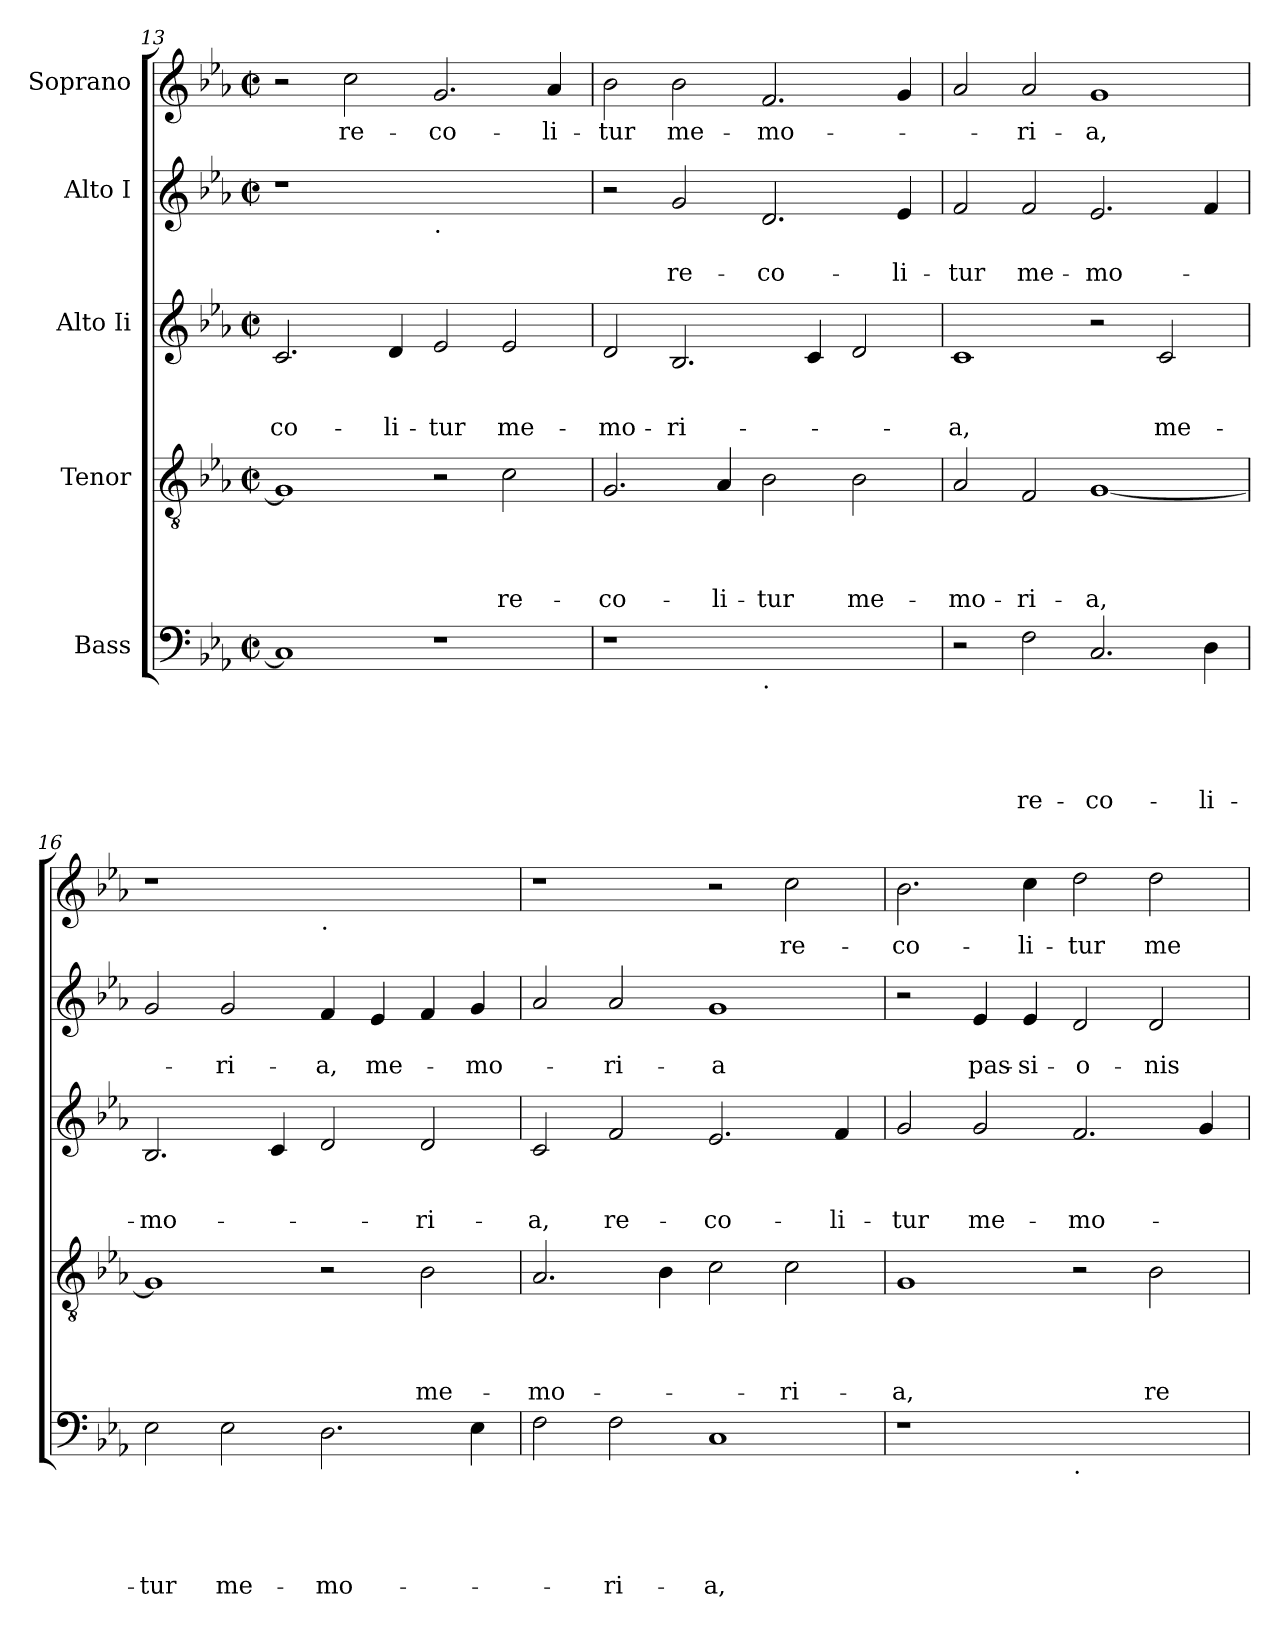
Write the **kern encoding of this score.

**kern	**text	**text	**text	**text	**text	**kern	**text	**text	**text	**text	**kern	**text	**text	**text	**kern	**text	**text	**kern	**text
*part5	*part5	*part5	*part5	*part5	*part5	*part4	*part4	*part4	*part4	*part4	*part3	*part3	*part3	*part3	*part2	*part2	*part2	*part1	*part1
*staff5	*staff5	*staff5	*staff5	*staff5	*staff5	*staff4	*staff4	*staff4	*staff4	*staff4	*staff3	*staff3	*staff3	*staff3	*staff2	*staff2	*staff2	*staff1	*staff1
*I"Bass	*	*	*	*	*	*I"Tenor	*	*	*	*	*I"Alto Ii	*	*	*	*I"Alto I	*	*	*I"Soprano	*
*clefF4	*	*	*	*	*	*clefGv2	*	*	*	*	*clefG2	*	*	*	*clefG2	*	*	*clefG2	*
*k[b-e-a-]	*	*	*	*	*	*k[b-e-a-]	*	*	*	*	*k[b-e-a-]	*	*	*	*k[b-e-a-]	*	*	*k[b-e-a-]	*
*E-:	*	*	*	*	*	*E-:	*	*	*	*	*E-:	*	*	*	*E-:	*	*	*E-:	*
*M2/2	*	*	*	*	*	*M2/2	*	*	*	*	*M2/2	*	*	*	*M2/2	*	*	*M2/2	*
*met(c|)	*	*	*	*	*	*met(c|)	*	*	*	*	*met(c|)	*	*	*	*met(c|)	*	*	*met(c|)	*
=13	=13	=13	=13	=13	=13	=13	=13	=13	=13	=13	=13	=13	=13	=13	=13	=13	=13	=13	=13
!	!	!	!	!	!	!	!	!	!	!	!	!	!	!LO:LY:b	!	!	!	!	!
1C]	.	.	.	.	.	1G]	.	.	.	.	2.c/	.	.	-co-	1r	.	.	2r	.
!	!	!	!	!	!	!	!	!	!	!	!	!	!	!	!	!	!	!	!LO:LY:b
.	.	.	.	.	.	.	.	.	.	.	.	.	.	.	.	.	.	2cc\	re-
!	!	!	!	!	!	!	!	!	!	!	!	!	!	!LO:LY:b	!	!	!	!	!
.	.	.	.	.	.	.	.	.	.	.	4d/	.	.	-li-	.	.	.	.	.
!	!	!	!	!	!	!	!	!	!	!	!	!	!	!	!LO:TX:b:t=.	!	!	!	!
!	!	!	!	!	!	!	!	!	!	!	!	!	!	!LO:LY:b	!	!	!	!	!LO:LY:b
1r	.	.	.	.	.	2r	.	.	.	.	2e-/	.	.	-tur	1ryy	.	.	2.g/	-co-
!	!	!	!	!	!	!	!	!	!	!LO:LY:b	!	!	!	!LO:LY:b	!	!	!	!	!
.	.	.	.	.	.	2c\	.	.	.	re-	2e-/	.	.	me-	.	.	.	.	.
!	!	!	!	!	!	!	!	!	!	!	!	!	!	!	!	!	!	!	!LO:LY:b
.	.	.	.	.	.	.	.	.	.	.	.	.	.	.	.	.	.	4a-/	-li-
=14	=14	=14	=14	=14	=14	=14	=14	=14	=14	=14	=14	=14	=14	=14	=14	=14	=14	=14	=14
!	!	!	!	!	!	!	!	!	!	!LO:LY:b	!	!	!	!LO:LY:b	!	!	!	!	!LO:LY:b
1r	.	.	.	.	.	2.G/	.	.	.	-co-	2d/	.	.	-mo-	2r	.	.	2b-\	-tur
!	!	!	!	!	!	!	!	!	!	!	!	!	!	!LO:LY:b	!	!	!LO:LY:b	!	!LO:LY:b
.	.	.	.	.	.	.	.	.	.	.	2.B-/	.	.	-ri-	2g/	.	re-	2b-\	me-
!	!	!	!	!	!	!	!	!	!	!LO:LY:b	!	!	!	!	!	!	!	!	!
.	.	.	.	.	.	4A-/	.	.	.	-li-	.	.	.	.	.	.	.	.	.
!LO:TX:b:t=.	!	!	!	!	!	!	!	!	!	!	!	!	!	!	!	!	!	!	!
!	!	!	!	!	!	!	!	!	!	!LO:LY:b	!	!	!	!	!	!	!LO:LY:b	!	!LO:LY:b
1ryy	.	.	.	.	.	2B-\	.	.	.	-tur	.	.	.	.	2.d/	.	-co-	2.f/	-mo-
.	.	.	.	.	.	.	.	.	.	.	4c/	.	.	.	.	.	.	.	.
!	!	!	!	!	!	!	!	!	!	!LO:LY:b	!	!	!	!	!	!	!	!	!
.	.	.	.	.	.	2B-\	.	.	.	me-	2d/	.	.	.	.	.	.	.	.
!	!	!	!	!	!	!	!	!	!	!	!	!	!	!	!	!	!LO:LY:b	!	!
.	.	.	.	.	.	.	.	.	.	.	.	.	.	.	4e-/	.	-li-	4g/	.
=15	=15	=15	=15	=15	=15	=15	=15	=15	=15	=15	=15	=15	=15	=15	=15	=15	=15	=15	=15
!	!	!	!	!	!	!	!	!	!	!LO:LY:b	!	!	!	!LO:LY:b	!	!	!LO:LY:b	!	!
2r	.	.	.	.	.	2A-/	.	.	.	-mo-	1c	.	.	-a,	2f/	.	-tur	2a-/	.
!	!	!	!	!	!LO:LY:b	!	!	!	!	!LO:LY:b	!	!	!	!	!	!	!LO:LY:b	!	!LO:LY:b
2F\	.	.	.	.	re-	2F/	.	.	.	-ri-	.	.	.	.	2f/	.	me-	2a-/	-ri-
!	!	!	!	!	!LO:LY:b	!	!	!	!	!LO:LY:b	!	!	!	!	!	!	!LO:LY:b	!	!LO:LY:b
2.C/	.	.	.	.	-co-	[>1G	.	.	.	-a,	2r	.	.	.	2.e-/	.	-mo-	1g	-a,
!	!	!	!	!	!	!	!	!	!	!	!	!	!	!LO:LY:b	!	!	!	!	!
.	.	.	.	.	.	.	.	.	.	.	2c/	.	.	me-	.	.	.	.	.
!	!	!	!	!	!LO:LY:b	!	!	!	!	!	!	!	!	!	!	!	!	!	!
4D\	.	.	.	.	-li-	.	.	.	.	.	.	.	.	.	4f/	.	.	.	.
!!LO:PB:g=z
=16	=16	=16	=16	=16	=16	=16	=16	=16	=16	=16	=16	=16	=16	=16	=16	=16	=16	=16	=16
!	!	!	!	!	!LO:LY:b	!	!	!	!	!	!	!	!	!LO:LY:b	!	!	!	!	!
2E-\	.	.	.	.	-tur	1G]	.	.	.	.	2.B-/	.	.	-mo-	2g/	.	.	1r	.
!	!	!	!	!	!LO:LY:b	!	!	!	!	!	!	!	!	!	!	!	!LO:LY:b	!	!
2E-\	.	.	.	.	me-	.	.	.	.	.	.	.	.	.	2g/	.	-ri-	.	.
.	.	.	.	.	.	.	.	.	.	.	4c/	.	.	.	.	.	.	.	.
!	!	!	!	!	!	!	!	!	!	!	!	!	!	!	!	!	!	!LO:TX:b:t=.	!
!	!	!	!	!	!LO:LY:b	!	!	!	!	!	!	!	!	!	!	!	!LO:LY:b	!	!
2.D\	.	.	.	.	-mo-	2r	.	.	.	.	2d/	.	.	.	4f/	.	-a,	1ryy	.
!	!	!	!	!	!	!	!	!	!	!	!	!	!	!	!	!	!LO:LY:b	!	!
.	.	.	.	.	.	.	.	.	.	.	.	.	.	.	4e-/	.	me-	.	.
!	!	!	!	!	!	!	!	!	!	!LO:LY:b	!	!	!	!LO:LY:b	!	!	!	!	!
.	.	.	.	.	.	2B-\	.	.	.	me-	2d/	.	.	-ri-	4f/	.	.	.	.
!	!	!	!	!	!	!	!	!	!	!	!	!	!	!	!	!	!LO:LY:b	!	!
4E-\	.	.	.	.	.	.	.	.	.	.	.	.	.	.	4g/	.	-mo-	.	.
=17	=17	=17	=17	=17	=17	=17	=17	=17	=17	=17	=17	=17	=17	=17	=17	=17	=17	=17	=17
!	!	!	!	!	!	!	!	!	!	!LO:LY:b	!	!	!	!LO:LY:b	!	!	!	!	!
2F\	.	.	.	.	.	2.A-/	.	.	.	-mo-	2c/	.	.	-a,	2a-/	.	.	1r	.
!	!	!	!	!	!LO:LY:b	!	!	!	!	!	!	!	!	!LO:LY:b	!	!	!LO:LY:b	!	!
2F\	.	.	.	.	-ri-	.	.	.	.	.	2f/	.	.	re-	2a-/	.	-ri-	.	.
.	.	.	.	.	.	4B-\	.	.	.	.	.	.	.	.	.	.	.	.	.
!	!	!	!	!	!LO:LY:b	!	!	!	!	!	!	!	!	!LO:LY:b	!	!	!LO:LY:b:rj	!	!
1C	.	.	.	.	-a,	2c\	.	.	.	.	2.e-/	.	.	-co-	1g	.	-a	2r	.
!	!	!	!	!	!	!	!	!	!	!LO:LY:b	!	!	!	!	!	!	!	!	!LO:LY:b
.	.	.	.	.	.	2c\	.	.	.	-ri-	.	.	.	.	.	.	.	2cc\	re-
!	!	!	!	!	!	!	!	!	!	!	!	!	!	!LO:LY:b	!	!	!	!	!
.	.	.	.	.	.	.	.	.	.	.	4f/	.	.	-li-	.	.	.	.	.
=18	=18	=18	=18	=18	=18	=18	=18	=18	=18	=18	=18	=18	=18	=18	=18	=18	=18	=18	=18
!	!	!	!	!	!	!	!	!	!	!LO:LY:b	!	!	!	!LO:LY:b	!	!	!	!	!LO:LY:b
1r	.	.	.	.	.	1G	.	.	.	-a,	2g/	.	.	-tur	2r	.	.	2.b-\	-co-
!	!	!	!	!	!	!	!	!	!	!	!	!	!	!LO:LY:b	!	!	!LO:LY:b	!	!
.	.	.	.	.	.	.	.	.	.	.	2g/	.	.	me-	4e-/	.	pas-	.	.
!	!	!	!	!	!	!	!	!	!	!	!	!	!	!	!	!	!LO:LY:b:rj	!	!LO:LY:b
.	.	.	.	.	.	.	.	.	.	.	.	.	.	.	4e-/	.	-si-	4cc\	-li-
!LO:TX:b:t=.	!	!	!	!	!	!	!	!	!	!	!	!	!	!	!	!	!	!	!
!	!	!	!	!	!	!	!	!	!	!	!	!	!	!LO:LY:b	!	!	!LO:LY:b	!	!LO:LY:b
1ryy	.	.	.	.	.	2r	.	.	.	.	2.f/	.	.	-mo-	2d/	.	-o-	2dd\	-tur
!	!	!	!	!	!	!	!	!	!	!LO:LY:b	!	!	!	!	!	!	!LO:LY:b	!	!LO:LY:b
.	.	.	.	.	.	2B-\	.	.	.	re-	.	.	.	.	2d/	.	-nis	2dd\	me-
.	.	.	.	.	.	.	.	.	.	.	4g/	.	.	.	.	.	.	.	.
=	=	=	=	=	=	=	=	=	=	=	=	=	=	=	=	=	=	=	=
*-	*-	*-	*-	*-	*-	*-	*-	*-	*-	*-	*-	*-	*-	*-	*-	*-	*-	*-	*-
